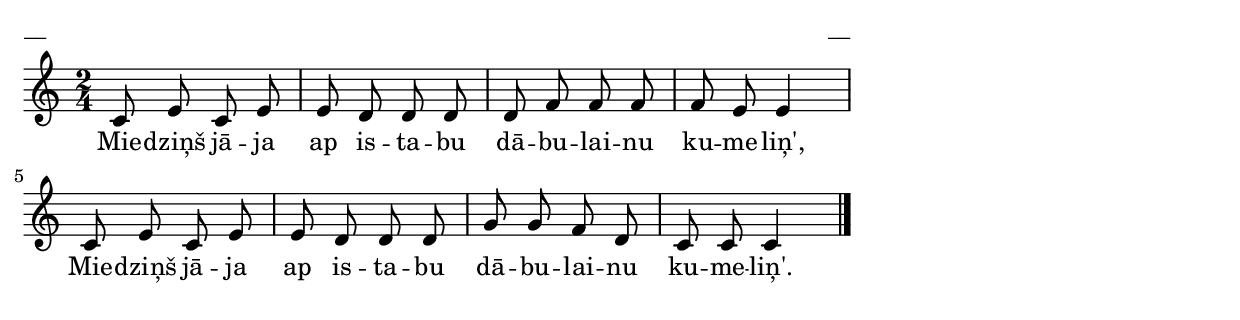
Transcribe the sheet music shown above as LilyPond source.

\version "2.13.16"
%\header {
%    title = "Miedziņš jāja ap istabu",AA lapas, Šūpuļdziesmas
%}
\paper {
line-width = 14\cm
left-margin = 0.4\cm
between-system-padding = 0.1\cm
between-system-space = 0.1\cm
}
\layout {
indent = #0
ragged-last = ##f
}

voiceA = \relative c' {
\clef "treble"
\key c \major
\time 2/4
c8 e c e |
e8 d d d |
d8 f f f |
f8 e e4 |
c8 e c e |
e8 d d d |
g8 g f d |
c8 c c4 |
\bar "|."
} 

lyricA = \lyricmode {
Mie -- dziņš jā -- ja ap is -- ta -- bu dā -- bu -- lai -- nu ku -- me -- liņ',
Mie -- dziņš jā -- ja ap is -- ta -- bu dā -- bu -- lai -- nu ku -- me -- liņ'.
} 

fullScore = <<
\new Staff {
<<
\new Voice = "voiceA" { \oneVoice \autoBeamOff \voiceA }
\lyricsto "voiceA" \new Lyrics \lyricA
>>
}
>>

\score {
\fullScore
\header { piece = "__" opus = "__" }
}
\markup { \with-color #(x11-color 'white) \sans \smaller "__" }
\score {
\unfoldRepeats
\fullScore
\midi {
\context { \Staff \remove "Staff_performer" }
\context { \Voice \consists "Staff_performer" }
}
}


